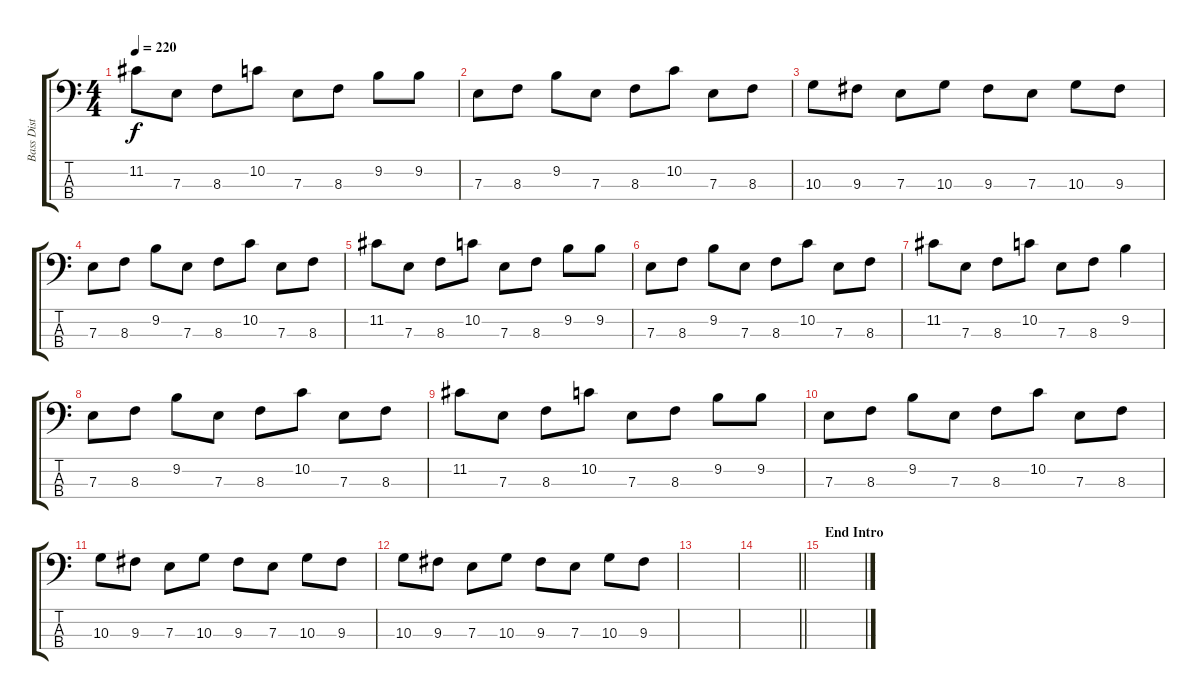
\track ("Bass Dist OK!" "Bass Dist ") {instrument overdrivenguitar}
\staff {score tabs}
\tuning (G2 D2 A1 E1) {hide}
\ts (4 4)
\tempo 220
\clef f4
\ks c
11.2.8{dy f} 7.3.8 8.3.8 10.2.8 7.3.8 8.3.8 9.2.8 9.2.8 |
7.3.8 8.3.8 9.2.8 7.3.8 8.3.8 10.2.8 7.3.8 8.3.8 |
10.3.8 9.3.8 7.3.8 10.3.8 9.3.8 7.3.8 10.3.8 9.3.8 |
7.3.8 8.3.8 9.2.8 7.3.8 8.3.8 10.2.8 7.3.8 8.3.8 |
11.2.8 7.3.8 8.3.8 10.2.8 7.3.8 8.3.8 9.2.8 9.2.8 |
7.3.8 8.3.8 9.2.8 7.3.8 8.3.8 10.2.8 7.3.8 8.3.8 |
11.2.8 7.3.8 8.3.8 10.2.8 7.3.8 8.3.8 9.2.4 |
7.3.8 8.3.8 9.2.8 7.3.8 8.3.8 10.2.8 7.3.8 8.3.8 |
11.2.8 7.3.8 8.3.8 10.2.8 7.3.8 8.3.8 9.2.8 9.2.8 |
7.3.8 8.3.8 9.2.8 7.3.8 8.3.8 10.2.8 7.3.8 8.3.8 |
10.3.8 9.3.8 7.3.8 10.3.8 9.3.8 7.3.8 10.3.8 9.3.8 |
10.3.8 9.3.8 7.3.8 10.3.8 9.3.8 7.3.8 10.3.8 9.3.8 |
|
\barLineRight lightlight
|
\section ("" "End Intro")
